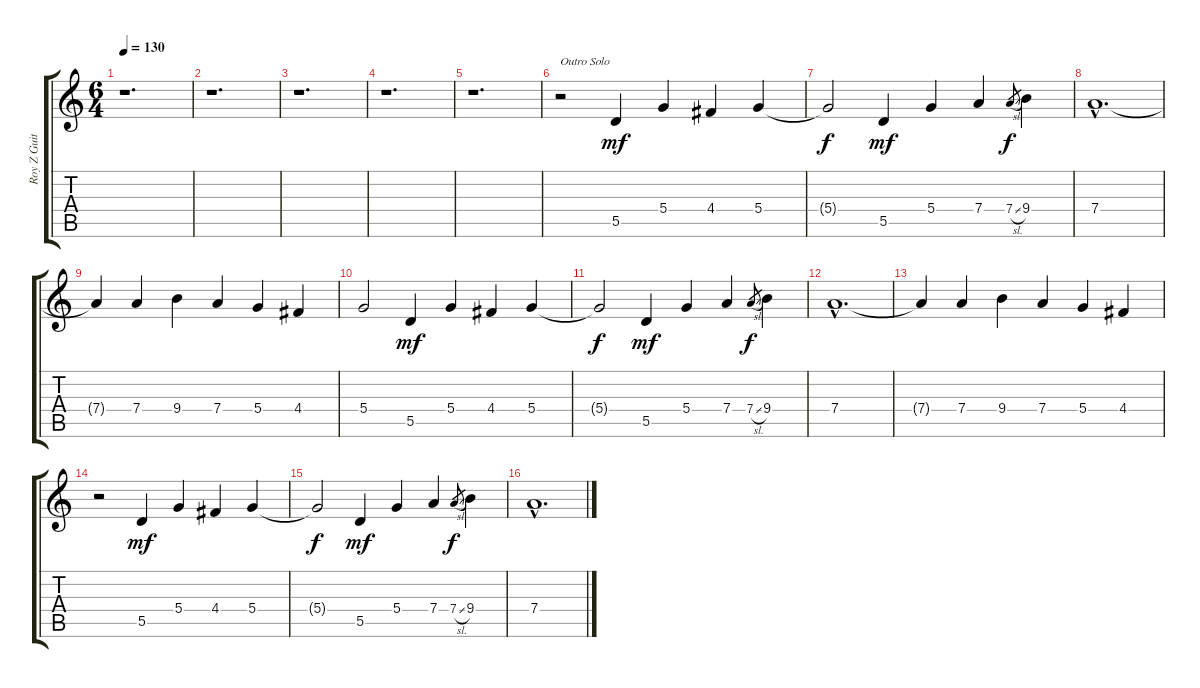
\track ("Roy Z Guitar 02" "Roy Z Guit") {instrument distortionguitar}
\staff {score tabs}
\tuning (E4 B3 G3 D3 A2 E2) {hide}
\ts (6 4)
\tempo 130
\clef g2
\ks c
r.1{d dy f} |
r.1{d} |
r.1{d} |
r.1{d} |
r.1{d} |
r.2{txt "Outro Solo"} 5.5.4{dy mf} 5.4.4 4.4.4 5.4.4 |
5.4{t}.2{dy f} 5.5.4{dy mf} 5.4.4 7.4.4 7.4{sl}.8{gr dy f} 9.4.4 |
7.4{hac}.1{d} |
7.4{t}.4 7.4.4 9.4.4 7.4.4 5.4.4 4.4.4 |
5.4.2 5.5.4{dy mf} 5.4.4 4.4.4 5.4.4 |
5.4{t}.2{dy f} 5.5.4{dy mf} 5.4.4 7.4.4 7.4{sl}.8{gr dy f} 9.4.4 |
7.4{hac}.1{d} |
7.4{t}.4 7.4.4 9.4.4 7.4.4 5.4.4 4.4.4 |
r.2 5.5.4{dy mf} 5.4.4 4.4.4 5.4.4 |
5.4{t}.2{dy f} 5.5.4{dy mf} 5.4.4 7.4.4 7.4{sl}.8{gr dy f} 9.4.4 |
7.4{hac}.1{d}
